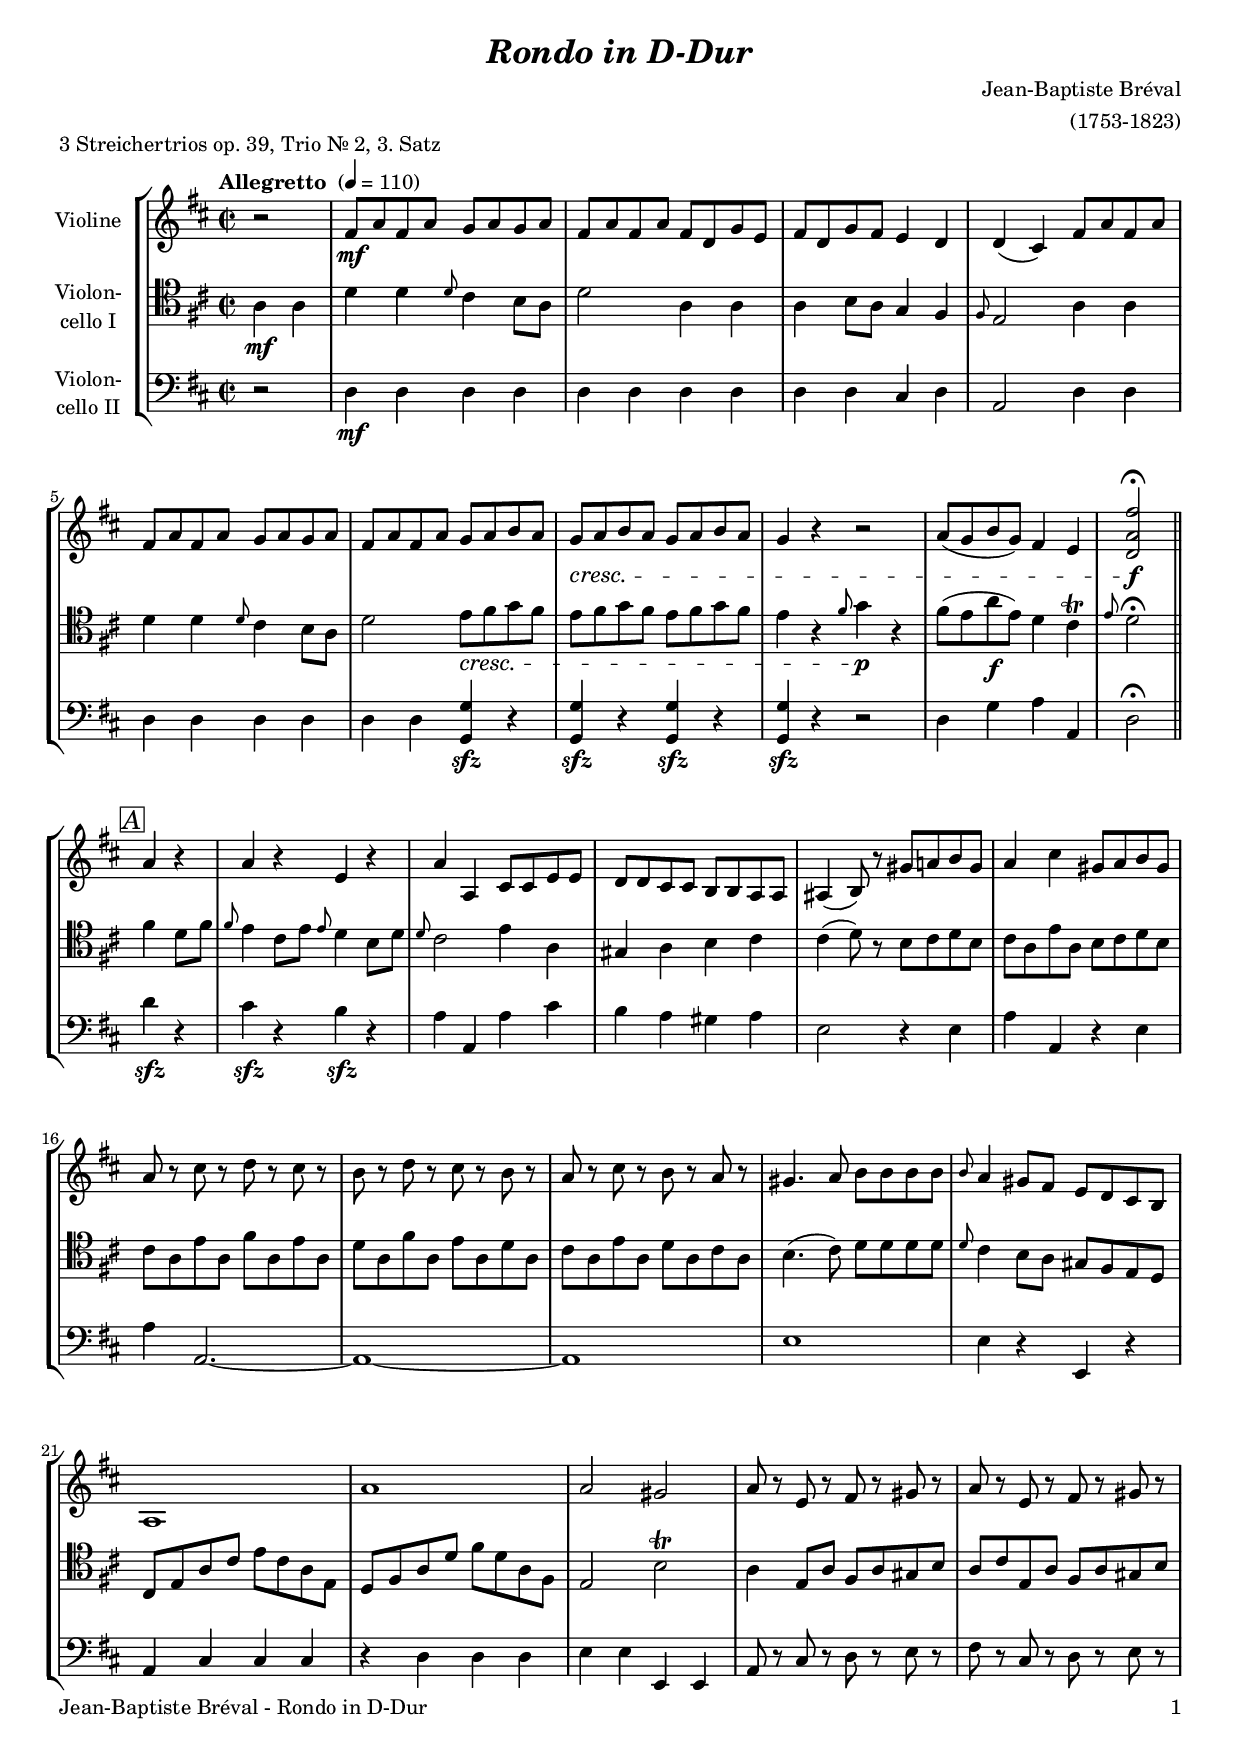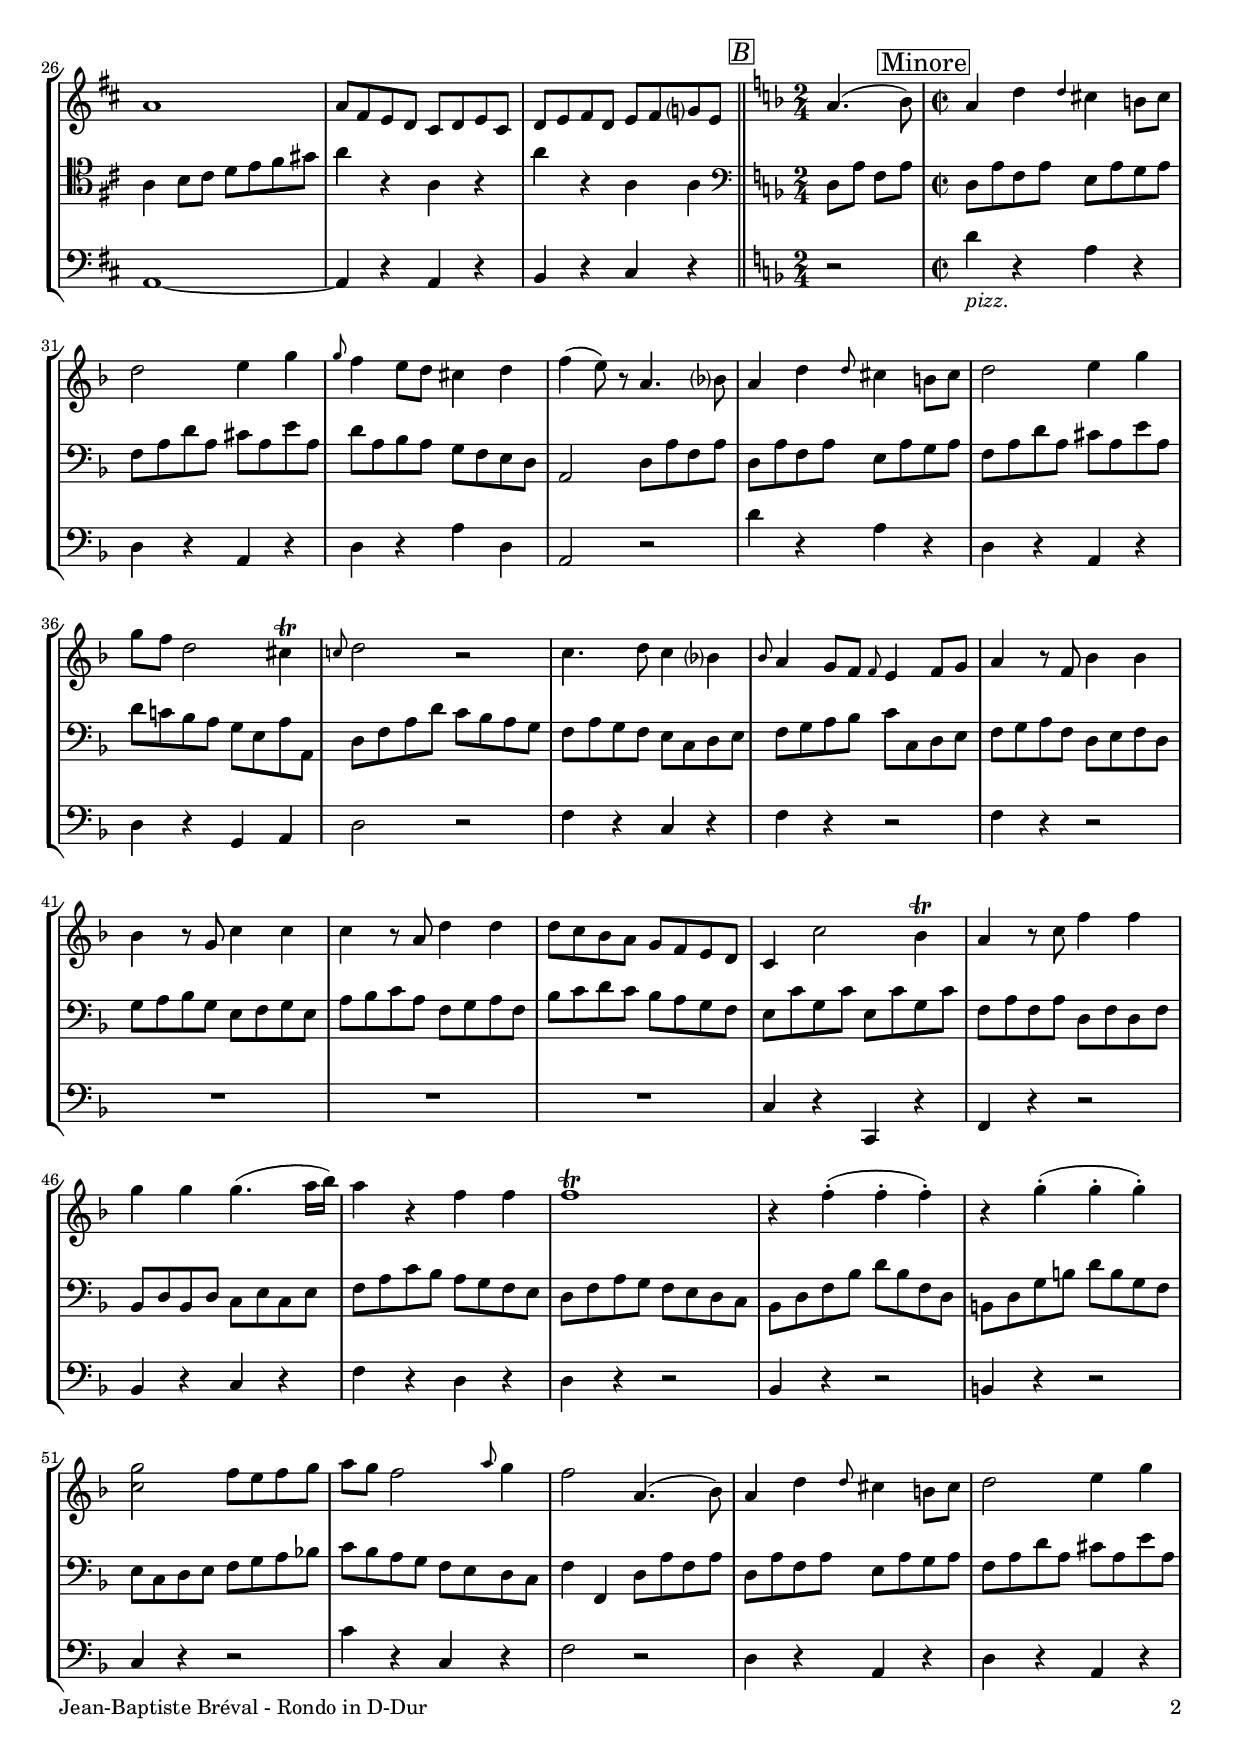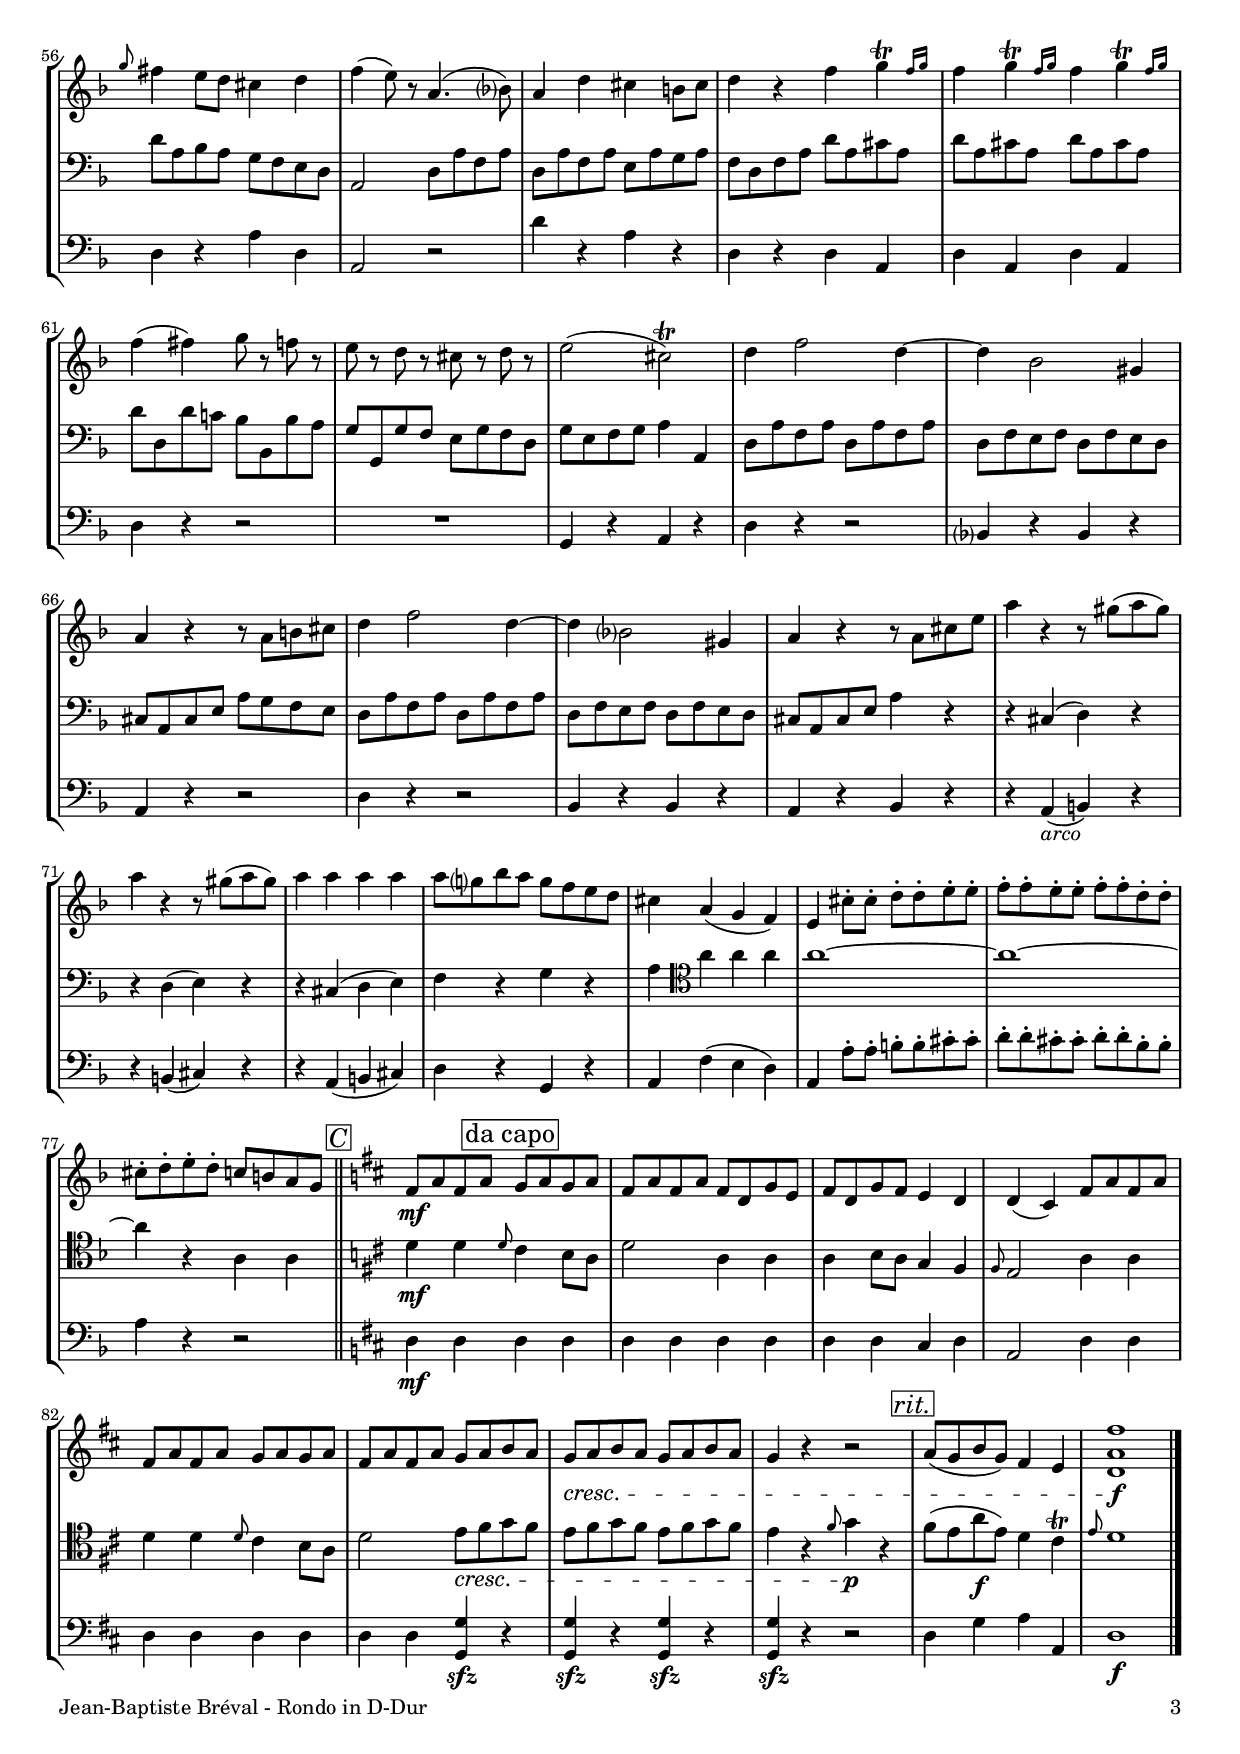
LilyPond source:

\version "2.22.0"
\include "deutsch.ly"

#(set-global-staff-size 18)

\header {
  title     = \markup \bold \italic "Rondo in D-Dur"
  composer  = "Jean-Baptiste Bréval"
  arranger  = "(1753-1823)"
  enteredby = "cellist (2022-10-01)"
  piece     = "3 Streichertrios op. 39, Trio Nr. 2, 3. Satz"
}

voiceconsts = {
  \key d \major
  \time 2/2
  \clef "bass"
%  \numericTimeSignature
  \compressEmptyMeasures
  % Set default beaming for all staves
%  \set Timing.beamExceptions = #'()
%  \set Timing.baseMoment     = #(ly:make-moment 1 4)
%  \set Timing.beatStructure  = #'(1 1 1)
  \tempo "Allegretto " 4=110
}
mist = "string ensemble 1"
mivl = "violin"
miba = "cello"
mipz = "pizzicato strings"

arco = \markup \italic "arco"
atem = \mark \markup \box \italic "a tempo"
daca = \mark \markup \box "da capo"
mino = \mark \markup \box "Minore"
pizz = \markup \italic "pizz."
rit  = \mark \markup \box \italic "rit."

boxa = { \bar "||" \mark \markup \box \italic "A" }
boxb = { \bar "||" \mark \markup \box \italic "B" \key d \minor \time 2/4 }
boxc = { \bar "||" \mark \markup \box \italic "C" \key d \major }

va = \relative c' {
  \voiceconsts
  \clef "treble"

  \partial 2 r2
  fis8\mf a fis a g a g a
  fis a fis a fis d g e
  fis d g fis e4 d
  d( cis) fis8 a fis a
  fis a fis a g a g a
  fis a fis a g a h a
  g\cresc a h a g a h a

  g4 r r2
  a8( g h g) fis4 e
  <d a' fis'>2\fermata\f \boxa a'4 r
  a r e r
  a a, cis8 cis e e
  d d cis cis h h a a
  ais4( h8) r gis' a! h gis
  a4 cis gis8 a h gis

  a r cis r d r cis r
  h r d r cis r h r
  a r cis r h r a r
  gis4. a8 h h h h
  \grace h a4 gis8 fis e d cis h
  a1
  a'
  a2 gis
  a8 r e r fis r gis r

  a r e r fis r gis r
  a1
  a8 fis e d cis d e cis
  d e fis d e fis g? e \boxb
  a4.( b8) \mino \time 2/2
  a4 d \grace d cis4 h8 cis
  d2 e4 g
  \grace g8 f4 e8 d cis4 d
  f( e8) r a,4. b?8

  a4 d \grace d8 cis4 h8 cis
  d2 e4 g
  g8 f d2 cis4\trill
  \grace c!8 d2 r
  c4. d8 c4 b?
  \grace b8 a4 g8 f \grace f e4 f8 g
  a4 r8 f b4 b
  b r8 g c4 c
  c r8 a d4 d

  d8 c b a g f e d
  c4 c'2 b4\trill
  a r8 c f4 f
  g g g4.( a16 b)
  a4 r f f
  f1\trill
  r4 f(-. f-. f)-.
  r g(-. g-. g)-.
  <c, g'>2 f8 e f g
  a g f2 \grace a8 g4

  f2 a,4.( b8)
  a4 d \grace d8 cis4 h8 cis
  d2 e4 g
  \grace g8 fis4 e8 d cis4 d
  f( e8) r a,4.( b?8)
  a4 d cis h8 cis
  d4 r f \afterGrace g\trill { f16[ g] }
  f4 \afterGrace g\trill { f16[ g] } f4 \afterGrace g\trill { f16[ g] }
  f4( fis) g8 r f! r

  e r d r cis r d r
  e2( cis)\trill
  d4 f2 d4~
  d b2 gis4
  a r r8 a h cis
  d4 f2 d4~
  d b?2 gis4
  a r r8 a cis e
  a4 r r8 gis( a gis)

  a4 r r8 gis( a gis)
  a4 a a a
  a8 g? b a g f e d
  cis4 a( g f)
  e cis'8-. cis-. d-. d-. e-. e-.
  f-. f-. e-. e-. f-. f-. d-. d-.
  cis-. d-. e-. d-. c h a g \boxc
  
  fis\mf a fis a \daca g a g a
  fis a fis a fis d g e
  fis d g fis e4 d
  d( cis) fis8 a fis a
  fis a fis a g a g a
  fis a fis a g a h a
  g\cresc a h a g a h a

  g4 r r2 \rit
  a8( g h g) fis4 e
  <d a' fis'>1\f \bar"|."
}

vb = \relative c' {
  \voiceconsts
  \clef "tenor"

  \partial 2 a4\mf a
  d d \grace d8 cis4 h8 a
  d2 a4 a
  a h8 a g4 fis
  \grace fis8 e2 a4 a
  d d \grace d8 cis4 h8 a
  d2 e8\cresc fis g fis
  e fis g fis e fis g fis
  e4 r \grace fis8 g4\p r

  fis8( e a\f e) d4 cis\trill
  \grace e8 d2\fermata \boxa fis4 d8 fis
  \grace fis e4 cis8 e \grace e d4 h8 d
  \grace d cis2 e4 a,
  gis a h cis
  cis( d8) r h cis d h
  cis a e' a, h cis d h
  cis a e' a, fis' a, e' a,

  d a fis' a, e' a, d a
  cis a e' a, d a cis a
  h4.( cis8) d d d d
  \grace d cis4 h8 a gis fis e d
  cis e a cis e cis a e
  d fis a d fis d a fis
  e2 h'\trill

  a4 e8 a fis a gis h
  a cis e, a fis a gis h
  a4 h8 cis d e fis gis
  a4 r a, r
  a' r a, a \boxb \clef "bass"
  d,8 a' f a \mino \time 2/2
  d, a' f a e a g a
  f a d a cis a e' a,

  d a b a g f e d
  a2 d8 a' f a
  d, a' f a e a g a
  f a d a cis a e' a,
  d c! b a g e a a,
  d f a d c b a g
  f a g f e c d e
  f g a b c c, d e

  f g a f d e f d
  g a b g e f g e
  a b c a f g a f
  b c d c b a g f
  e c' g c e, c' g c
  f, a f a d, f d f
  b, d b d c e c e

  f a c b a g f e
  d f a g f e d c
  b d f b d b f d
  h d g h d h g f
  e c d e f g a b!
  c b a g f e d c
  f4 f, d'8 a' f a
  d, a' f a e a g a

  f a d a cis a e' a,
  d a b a g f e d
  a2 d8 a' f a
  d, a' f a e a g a
  f d f a d a cis a
  d a cis a d a cis a
  d d, d' c! b b, b' a

  g g, g' f e g f d
  g e f g a4 a,
  d8 a' f a d, a' f a
  d, f e f d f e d
  cis a cis e a g f e
  d a' f a d, a' f a
  d, f e f d f e d

  cis a cis e a4 r
  r cis,( d) r
  r d( e) r
  r cis( d e)
  f r g r
  a \clef "tenor" a' a a
  a1~
  a~
  a4 r a, a \boxc
  
  d\mf d \grace d8 \daca cis4 h8 a
  d2 a4 a
  a h8 a g4 fis
  \grace fis8 e2 a4 a
  d d \grace d8 cis4 h8 a
  d2 e8\cresc fis g fis
  e fis g fis e fis g fis
  e4 r \grace fis8 g4\p r \rit

  fis8( e a\f e) d4 cis\trill
  \grace e8 d1 \bar"|."
}

vc = \relative c {
  \voiceconsts
  \clef "bass"

  \partial 2 r2
  d4\mf d d d
  d d d d
  d d cis d
  a2 d4 d
  d d d d
  d d <g, g'>\sfz r
  <g g'>\sfz r <g g'>\sfz r
  <g g'>\sfz r r2

  d'4 g a a,
  d2\fermata \boxa d'4\sfz r
  cis\sfz r h\sfz r
  a a, a' cis
  h a gis a
  e2 r4 e
  a a, r e'

  a a,2.~
  a1~
  a

  e'
  e4 r e, r
  a cis cis cis
  r d d d
  e e e, e
  a8 r cis r d r e r
  fis r cis r d r e r

  a,1~
  a4 r a r
  h r cis r \boxb
  r2 \mino \time 2/2
  \set Staff.midiInstrument = \mipz
  d'4_\pizz r a r
  d, r a r
  d r a' d,
  a2 r
  d'4 r a r

  d, r a r
  d r g, a
  d2 r
  f4 r c r
  f r r2
  f4 r r2
  R1*3
  c4 r c, r
  f r r2
  b4 r c r

  f r d r
  d r r2
  b4 r r2
  h4 r r2
  c4 r r2
  c'4 r c, r
  f2 r
  d4 r a r
  d r a r

  d r a' d,
  a2 r
  d'4 r a r
  d, r d a
  d a d a
  d r r2
  R1
  g,4 r a r
  d r r2

  b?4 r b r
  a r r2
  d4 r r2
  b4 r b r
  a r b r
  \set Staff.midiInstrument = \miba
  r a(_\arco h) r
  r h( cis) r
  r a( h cis)

  d r g, r
  a f'( e d)
  a a'8-. a-. h-. h-. cis-. cis-.
  d-. d-. cis-. cis-. d-. d-. b-. b-.
  a4 r r2 \boxc
  
  d,4\mf d d d
  d d d d
  d d cis d
  a2 d4 d
  d d d d
  d d <g, g'>\sfz r
  <g g'>\sfz r <g g'>\sfz r
  <g g'>\sfz r r2 \rit

  d'4 g a a,
  d1\f \bar"|."
}


music = \new StaffGroup <<
      \new Staff {
	\set Staff.midiInstrument = \mivl
	\set Staff.instrumentName = \markup \center-column { "Violine" }
	\transpose d d { \va }
      }

      \new Staff {
	\set Staff.midiInstrument = \miba
	\set Staff.instrumentName = \markup \center-column { "Violon-" "cello I" }
	\transpose d d { \vb }
      }

      \new Staff {
	\set Staff.midiInstrument = \miba
	\set Staff.instrumentName = \markup \center-column { "Violon-" "cello II" }
	\transpose d d { \vc }
      }
>>

\book {
   \paper {
    print-page-number = ##t
    print-first-page-number = ##t
    ragged-last-bottom = ##f
    oddHeaderMarkup = \markup \null
    evenHeaderMarkup = \markup \null
    oddFooterMarkup = \markup {
      \fill-line {
        \on-the-fly #print-page-number-check-first
        "Jean-Baptiste Bréval - Rondo in D-Dur" \fromproperty #'page:page-number-string
      }
    }
    evenFooterMarkup = \oddFooterMarkup
  } \score {
    \music
    \layout {}
  }

  \score {
    \unfoldRepeats \music

    \midi {
      \context {
        \Score
      }
    }
  }
}